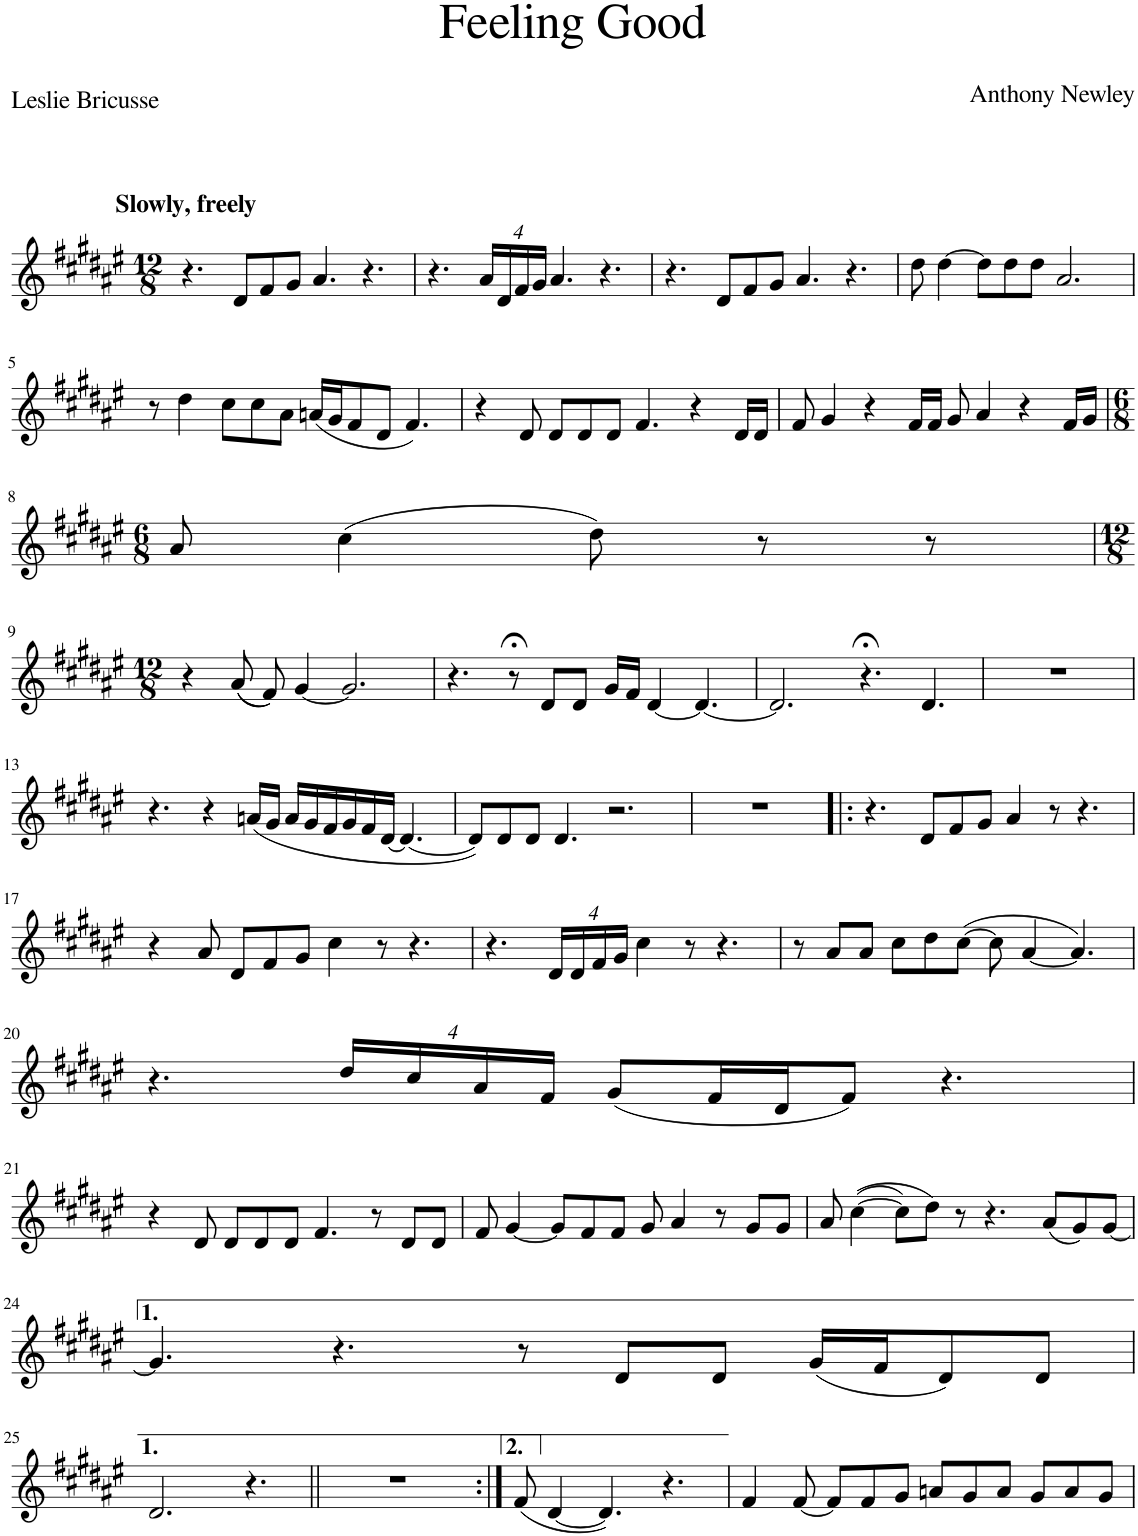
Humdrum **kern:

**kern
*part1
*staff1
*I"Melody Saxophone
*I'Mel. Sax.
*clefG2
*Trd7c12
*k[f#c#g#d#a#e#]
*M12/8
=1
!LO:TX:a:B:t=Slowly, freely
4.r
8d#/L
8f#/
8g#/J
4.a#/
4.r
=2
4.r
16a#/LL
16d#/
16f#/
16g#/JJ
4.a#/
4.r
=3
4.r
8d#/L
8f#/
8g#/J
4.a#/
4.r
=4
8dd#\
[4dd#\
8dd#\L]
8dd#\
8dd#\J
2.a#/
!!LO:LB:g=z
=5
8r
4dd#\
8cc#\L
8cc#\
8a#\J
(16an/LL
16g#/J
8f#/
8d#/J
4.f#/)
=6
4r
8d#/
8d#/L
8d#/
8d#/J
4.f#/
4r
16d#/LL
16d#/JJ
=7
8f#/
4g#/
4r
16f#/LL
16f#/JJ
8g#/
4a#/
4r
16f#/LL
16g#/JJ
!!LO:LB:g=z
=8
*M6/8
8a#/
(4cc#\
8dd#\)
8r
8r
!!LO:LB:g=z
=9
*M12/8
4r
((8a#/
8f#/))
[4g#/
2.g#/]
=10
4.r
8r;<
8d#/L
8d#/J
16g#/LL
16f#/JJ
[4d#/
4.d#/_
=11
2.d#/]
4.r;<
4.d#/
=12
1.r
!!LO:LB:g=z
=13
4.r
4r
(16an/LL
16g#/JJ
16a/LL
16g#/
16f#/
16g#/
16f#/
[16d#/JJ
4.d#/_
=14
8d#/L])
8d#/
8d#/J
4.d#/
2.r
=15
1.r
=16!|:
4.r
8d#/L
8f#/
8g#/J
4a#/
8r
4.r
!!LO:LB:g=z
=17
4r
8a#/
8d#/L
8f#/
8g#/J
4cc#\
8r
4.r
=18
4.r
16d#/LL
16d#/
16f#/
16g#/JJ
4cc#\
8r
4.r
=19
8r
8a#/L
8a#/J
8cc#\L
8dd#\
([8cc#\J
8cc#\]
[4a#/
4.a#/])
!!LO:LB:g=z
=20
4.r
16dd#/LL
16cc#/
16a#/
16f#/JJ
(8g#/L
16f#/L
16d#/J
8f#/J)
4.r
!!LO:LB:g=z
=21
4r
8d#/
8d#/L
8d#/
8d#/J
4.f#/
8r
8d#/L
8d#/J
=22
8f#/
[4g#/
8g#/L]
8f#/
8f#/J
8g#/
4a#/
8r
8g#/L
8g#/J
=23
8a#/
(([4cc#\
8cc#\L])
8dd#\J)
8r
4.r
(8a#/L
8g#/)
[8g#/J
!!LO:LB:g=z
=24
4.g#/]
4.r
8r
8d#/L
8d#/J
(16g#/LL
16f#/J
8d#/)
8d#/J
!!LO:LB:g=z
=25
2.d#/
4.r
=26||
1.r
=27:|!
(8f#/
[4d#/
4.d#/])
4.r
=28
4f#/
[8f#/
8f#/L]
8f#/
8g#/J
8an/L
8g#/
8a/J
8g#/L
8a/
8g#/J
=
*-
